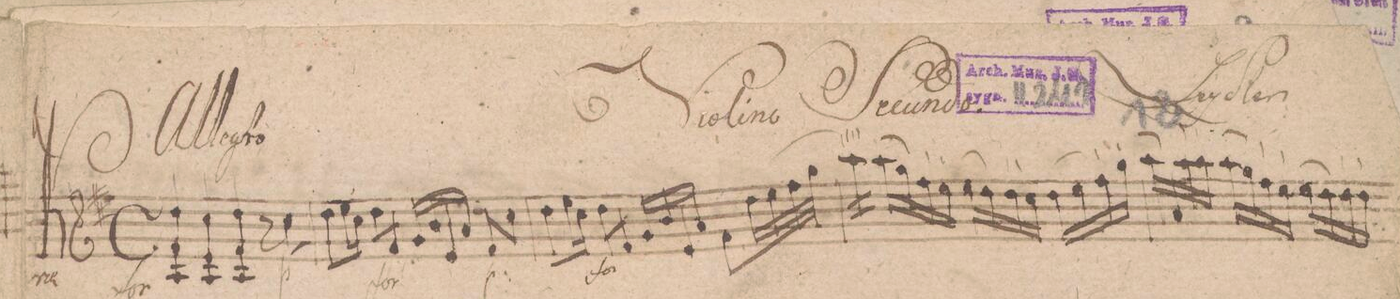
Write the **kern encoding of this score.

**kern	**dynam
*I"Violino Secundo	*
*clefG2	*
*k[f#c#]	*
*met(c)	*
*M4/4	*
4A/ 4f# 4dd	f
4A/ 4e 4cc#	.
4A/ 4f# 4dd	.
8r	.
*8\right	*
8cc#\	p
=2	=2
8dd\L	.
*16\right	*
16ee\L	.
16cc#\JJ	.
8dd\L	f
8f#/J	.
16g/LL	.
16b/	.
16e/	.
16a/JJ	.
8f#/L	p
8cc#\J	.
=3	=3
8dd\L	.
16ee\L	.
16cc#\JJ	.
8dd\L	f
8f#/J	.
16g/LL	.
16b/	.
16e/	.
16a/JJ	.
8f#\L	.
*32\right	*
(32dd\LL	.
32ee\	.
32ff#\	.
32gg\JJJ	.
=4	=4
*tremolo	*
16aa\LL)	.
16aa\	.
16aa\	.
16aa\JJ	.
*Xtremolo	*
(16aa\LL	.
16gg\)	.
16ff#`\	.
16ee`\JJ	.
(16ee\LL	.
16dd\)	.
16dd`\	.
16dd`\JJ	.
(16dd\LL	.
16ee\)	.
16ff#`\	.
16gg`\JJ	.
=5	=5
(16aa\LL	.
16a/)	.
16aa`\	.
16aa`\JJ	.
(16aa\LL	.
16gg\)	.
16ff#`\	.
16ee`\JJ	.
(16ee\LL	.
16dd\)	.
16dd`\	.
16dd`\JJ	.
*-	*-
